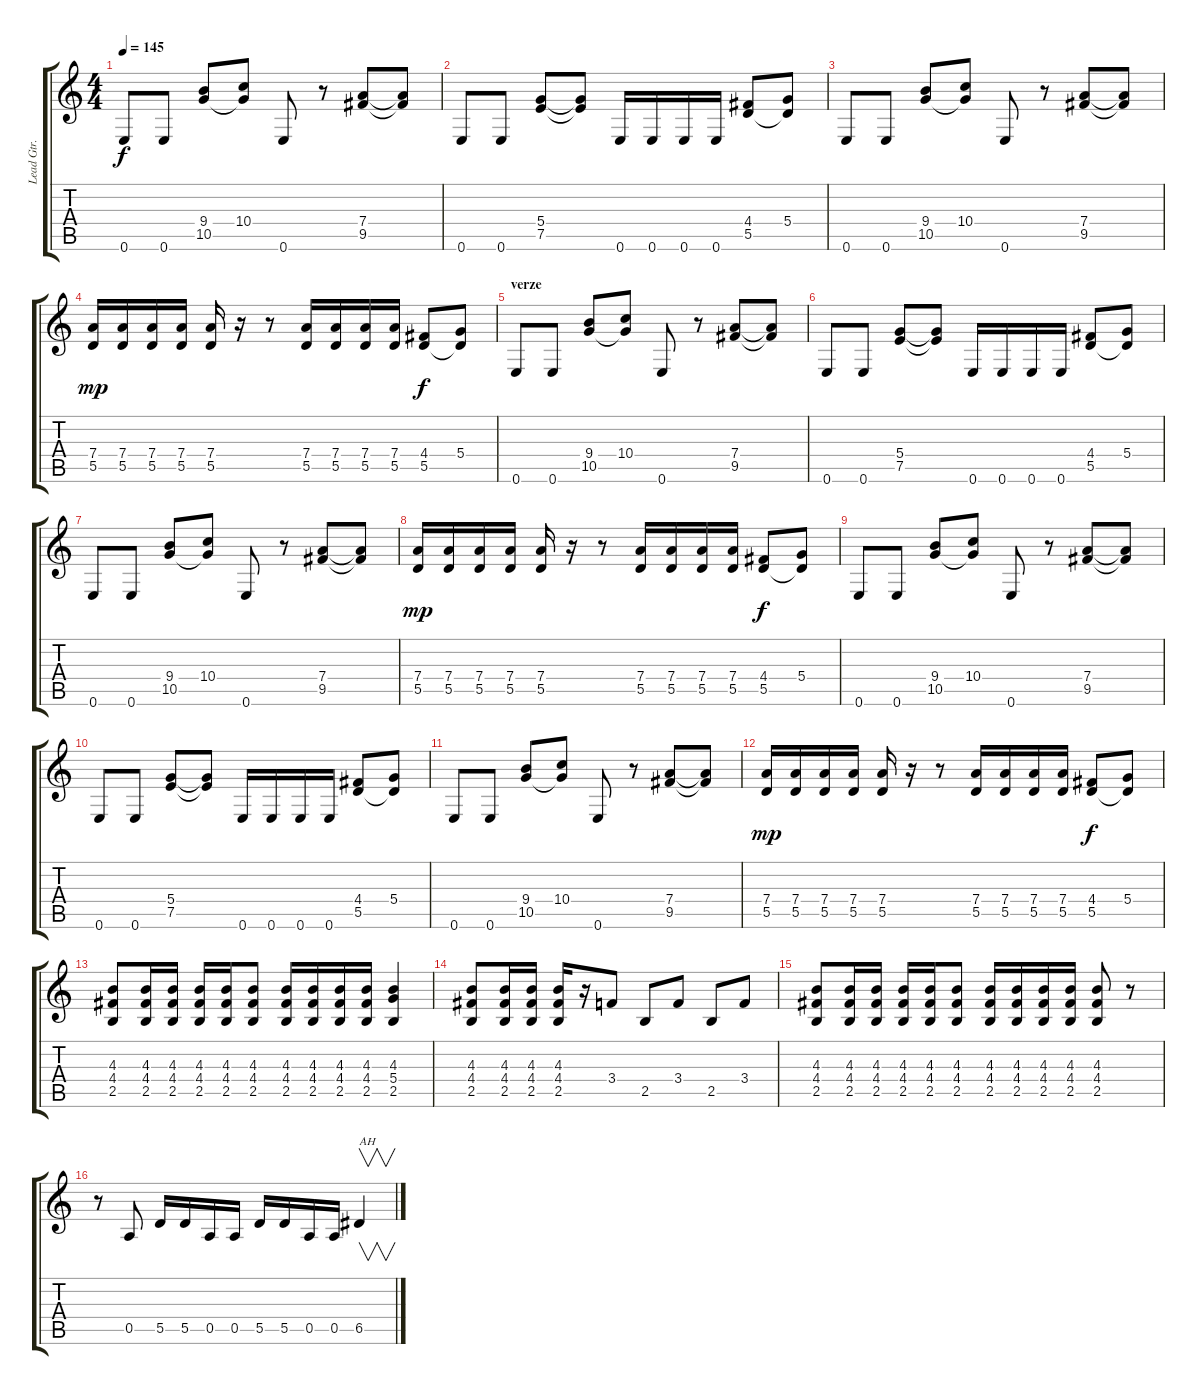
\track ("Lead Gtr." "Lead Gtr.") {instrument distortionguitar}
\staff {score tabs}
\tuning (E4 B3 G3 D3 A2 E2) {hide}
\ts (4 4)
\tempo 145
\clef g2
\ks c
0.6.8{dy f} 0.6.8 (9.4 10.5).8 (10.4 10.5{t}).8 0.6.8 r.8 (7.4 9.5).8 (7.4{t} 9.5{t}).8 |
0.6.8 0.6.8 (5.4 7.5).8 (5.4{t} 7.5{t}).8 0.6.16 0.6.16 0.6.16 0.6.16 (4.4 5.5).8 (5.4 5.5{t}).8 |
0.6.8 0.6.8 (9.4 10.5).8 (10.4 10.5{t}).8 0.6.8 r.8 (7.4 9.5).8 (7.4{t} 9.5{t}).8 |
(7.4 5.5).16{dy mp} (7.4 5.5).16 (7.4 5.5).16 (7.4 5.5).16 (7.4 5.5).16 r.16 r.8 (7.4 5.5).16 (7.4 5.5).16 (7.4 5.5).16 (7.4 5.5).16 (4.4 5.5).8{dy f} (5.4 5.5{t}).8 |
\section ("" "verze")
0.6.8 0.6.8 (9.4 10.5).8 (10.4 10.5{t}).8 0.6.8 r.8 (7.4 9.5).8 (7.4{t} 9.5{t}).8 |
0.6.8 0.6.8 (5.4 7.5).8 (5.4{t} 7.5{t}).8 0.6.16 0.6.16 0.6.16 0.6.16 (4.4 5.5).8 (5.4 5.5{t}).8 |
0.6.8 0.6.8 (9.4 10.5).8 (10.4 10.5{t}).8 0.6.8 r.8 (7.4 9.5).8 (7.4{t} 9.5{t}).8 |
(7.4 5.5).16{dy mp} (7.4 5.5).16 (7.4 5.5).16 (7.4 5.5).16 (7.4 5.5).16 r.16 r.8 (7.4 5.5).16 (7.4 5.5).16 (7.4 5.5).16 (7.4 5.5).16 (4.4 5.5).8{dy f} (5.4 5.5{t}).8 |
0.6.8 0.6.8 (9.4 10.5).8 (10.4 10.5{t}).8 0.6.8 r.8 (7.4 9.5).8 (7.4{t} 9.5{t}).8 |
0.6.8 0.6.8 (5.4 7.5).8 (5.4{t} 7.5{t}).8 0.6.16 0.6.16 0.6.16 0.6.16 (4.4 5.5).8 (5.4 5.5{t}).8 |
0.6.8 0.6.8 (9.4 10.5).8 (10.4 10.5{t}).8 0.6.8 r.8 (7.4 9.5).8 (7.4{t} 9.5{t}).8 |
(7.4 5.5).16{dy mp} (7.4 5.5).16 (7.4 5.5).16 (7.4 5.5).16 (7.4 5.5).16 r.16 r.8 (7.4 5.5).16 (7.4 5.5).16 (7.4 5.5).16 (7.4 5.5).16 (4.4 5.5).8{dy f} (5.4 5.5{t}).8 |
(4.3 4.4 2.5).8 (4.3 4.4 2.5).16 (4.3 4.4 2.5).16 (4.3 4.4 2.5).16 (4.3 4.4 2.5).16 (4.3 4.4 2.5).8 (4.3 4.4 2.5).16 (4.3 4.4 2.5).16 (4.3 4.4 2.5).16 (4.3 4.4 2.5).16 (4.3 5.4 2.5).4 |
(4.3 4.4 2.5).8 (4.3 4.4 2.5).16 (4.3 4.4 2.5).16 (4.3 4.4 2.5).16 r.16 3.4.8 2.5.8 3.4.8 2.5.8 3.4.8 |
(4.3 4.4 2.5).8 (4.3 4.4 2.5).16 (4.3 4.4 2.5).16 (4.3 4.4 2.5).16 (4.3 4.4 2.5).16 (4.3 4.4 2.5).8 (4.3 4.4 2.5).16 (4.3 4.4 2.5).16 (4.3 4.4 2.5).16 (4.3 4.4 2.5).16 (4.3 4.4 2.5).8 r.8 |
r.8 0.5.8 5.5.16 5.5.16 0.5.16 0.5.16 5.5.16 5.5.16 0.5.16 0.5.16 6.5.4{v txt "AH"}
